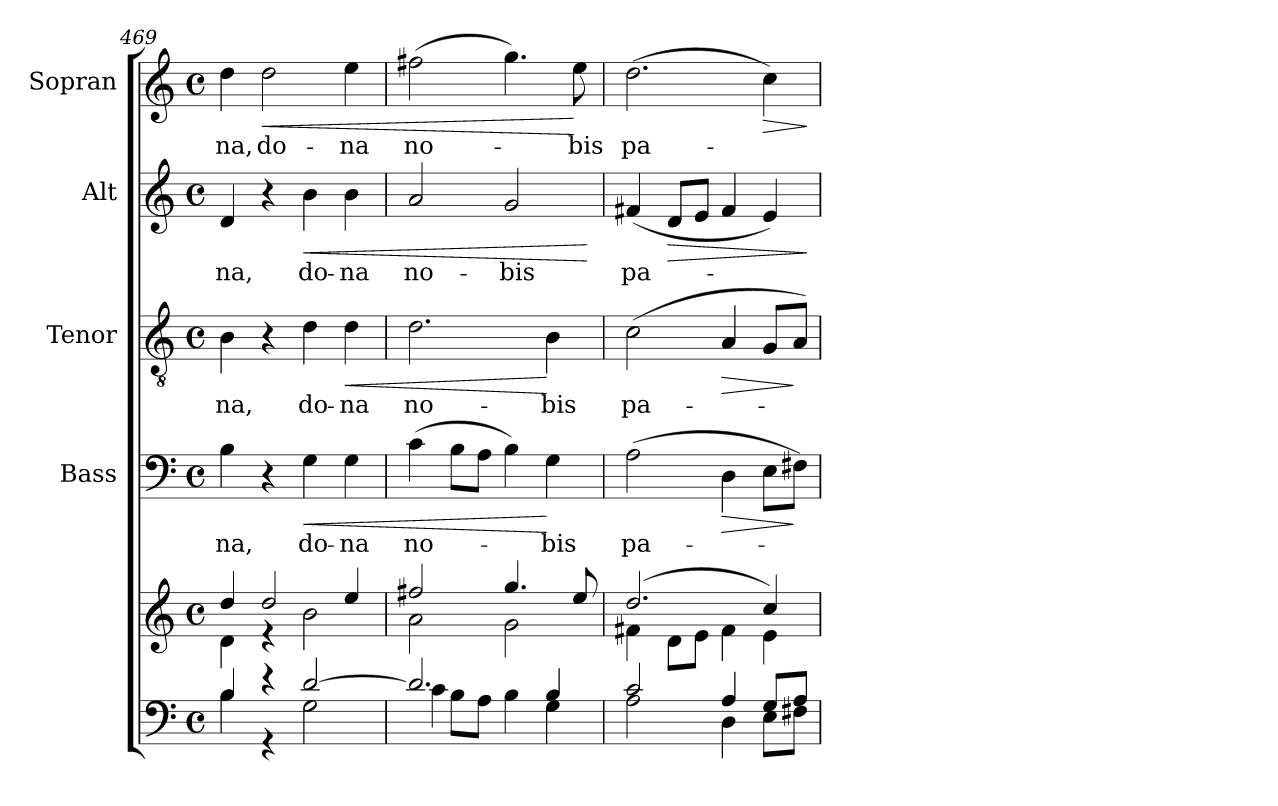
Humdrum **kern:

**kern	**kern	**kern	**text	**dynam	**kern	**text	**dynam	**kern	**text	**dynam	**kern	**text	**dynam
*part5	*part5	*part4	*part4	*part4	*part3	*part3	*part3	*part2	*part2	*part2	*part1	*part1	*part1
*staff6	*staff5	*staff4	*staff4	*staff4	*staff3	*staff3	*staff3	*staff2	*staff2	*staff2	*staff1	*staff1	*staff1
*	*	*I"Bass	*	*	*I"Tenor	*	*	*I"Alt	*	*	*I"Sopran	*	*
*	*	*I'B.	*	*	*I'T.	*	*	*I'A.	*	*	*I'S.	*	*
*clefF4	*clefG2	*clefF4	*	*	*clefGv2	*	*	*clefG2	*	*	*clefG2	*	*
*k[]	*k[]	*k[]	*	*	*k[]	*	*	*k[]	*	*	*k[]	*	*
*C:	*C:	*C:	*	*	*C:	*	*	*C:	*	*	*C:	*	*
*M4/4	*M4/4	*M4/4	*	*	*M4/4	*	*	*M4/4	*	*	*M4/4	*	*
*met(c)	*met(c)	*met(c)	*	*	*met(c)	*	*	*met(c)	*	*	*met(c)	*	*
=469	=469	=469	=469	=469	=469	=469	=469	=469	=469	=469	=469	=469	=469
*^	*^	*	*	*	*	*	*	*	*	*	*	*	*
!	!	!	!	!	!LO:LY:b	!	!	!LO:LY:b	!	!	!LO:LY:b	!	!	!LO:LY:b	!
4B/	4B\	4dd/	4d\	4B\	-na,	.	4B\	-na,	.	4d/	-na,	.	4dd\	-na,	.
!	!	!	!	!	!	!	!	!	!	!	!	!	!	!LO:LY:b	!LO:HP:b
4r	4r	2dd/	4re	4r	.	.	4r	.	.	4r	.	.	2dd\	do-	<
!	!	!	!	!	!LO:LY:b	!LO:HP:b	!	!LO:LY:b	!	!	!LO:LY:b	!LO:HP:b	!	!	!
[>2d/	2G\	.	2b\	4G\	do-	<	4d\	do-	.	4b\	do-	<	.	.	.
!	!	!	!	!	!LO:LY:b	!	!	!LO:LY:b	!LO:HP:b	!	!LO:LY:b	!	!	!LO:LY:b	!
.	.	4ee/	.	4G\	-na	.	4d\	-na	<	4b\	-na	.	4ee\	-na	.
!!LO:LB:g=z
=470	=470	=470	=470	=470	=470	=470	=470	=470	=470	=470	=470	=470	=470	=470	=470
!	!	!	!	!	!LO:LY:b	!	!	!LO:LY:b	!	!	!LO:LY:b	!	!	!LO:LY:b	!
2.d/]	4c\	2ff#X/	2a\	(>4c\	no-	.	2.d\	no-	.	2a/	no-	.	(>2ff#X\	no-	.
.	8B\L	.	.	8B\L	.	.	.	.	.	.	.	.	.	.	.
.	8A\J	.	.	8A\J	.	.	.	.	.	.	.	.	.	.	.
!	!	!	!	!	!	!	!	!	!	!	!LO:LY:b	!	!	!	!
.	4B\	4.gg/	2g\	4B\)	.	.	.	.	.	2g/	-bis	.	4.gg\)	.	.
!	!	!	!	!	!LO:LY:b	!	!	!LO:LY:b	!	!	!	!	!	!	!
4B/	4G\	.	.	4G\	-bis	[	4B\	-bis	[	.	.	.	.	.	.
!	!	!	!	!	!	!	!	!	!	!	!	!	!	!LO:LY:b	!
.	.	8ee/	.	.	.	.	.	.	.	.	.	.	8ee\	-bis	[
*v	*v	*	*	*	*	*	*	*	*	*	*	*	*	*	*
*	*v	*v	*	*	*	*	*	*	*	*	*	*	*	*
.	.	.	.	.	.	.	.	.	.	[	.	.	.
=471	=471	=471	=471	=471	=471	=471	=471	=471	=471	=471	=471	=471	=471
*^	*^	*	*	*	*	*	*	*	*	*	*	*	*
!	!	!	!	!	!LO:LY:b	!	!	!LO:LY:b	!	!	!LO:LY:b	!	!	!LO:LY:b	!
2c/	2A\	(2.dd/	4f#X\	(>2A\	pa-	.	(>2c\	pa-	.	(<4f#X/	pa-	.	(>2.dd\	pa-	.
!	!	!	!	!	!	!	!	!	!	!	!	!LO:HP:b	!	!	!
.	.	.	8d\L	.	.	.	.	.	.	8d/L	.	>	.	.	.
.	.	.	8e\J	.	.	.	.	.	.	8e/J	.	.	.	.	.
!	!	!	!	!	!	!LO:HP:b	!	!	!LO:HP:b	!	!	!	!	!	!
4A/	4D\	.	4f#\	4D\	.	>	4A/	.	>	4f#/	.	.	.	.	.
!	!	!	!	!	!	!	!	!	!	!	!	!	!	!	!LO:HP:b
8G/L	8E\L	4cc/)	4e\	8E\L	.	.	8G/L	.	.	4e/)	.	.	4cc\)	.	>
8A/J	8F#X\J	.	.	8F#X\J)	.	]	8A/J)	.	]	.	.	.	.	.	.
*v	*v	*	*	*	*	*	*	*	*	*	*	*	*	*	*
*	*v	*v	*	*	*	*	*	*	*	*	*	*	*	*
.	.	.	.	.	.	.	.	.	.	]	.	.	]
=	=	=	=	=	=	=	=	=	=	=	=	=	=
*-	*-	*-	*-	*-	*-	*-	*-	*-	*-	*-	*-	*-	*-
